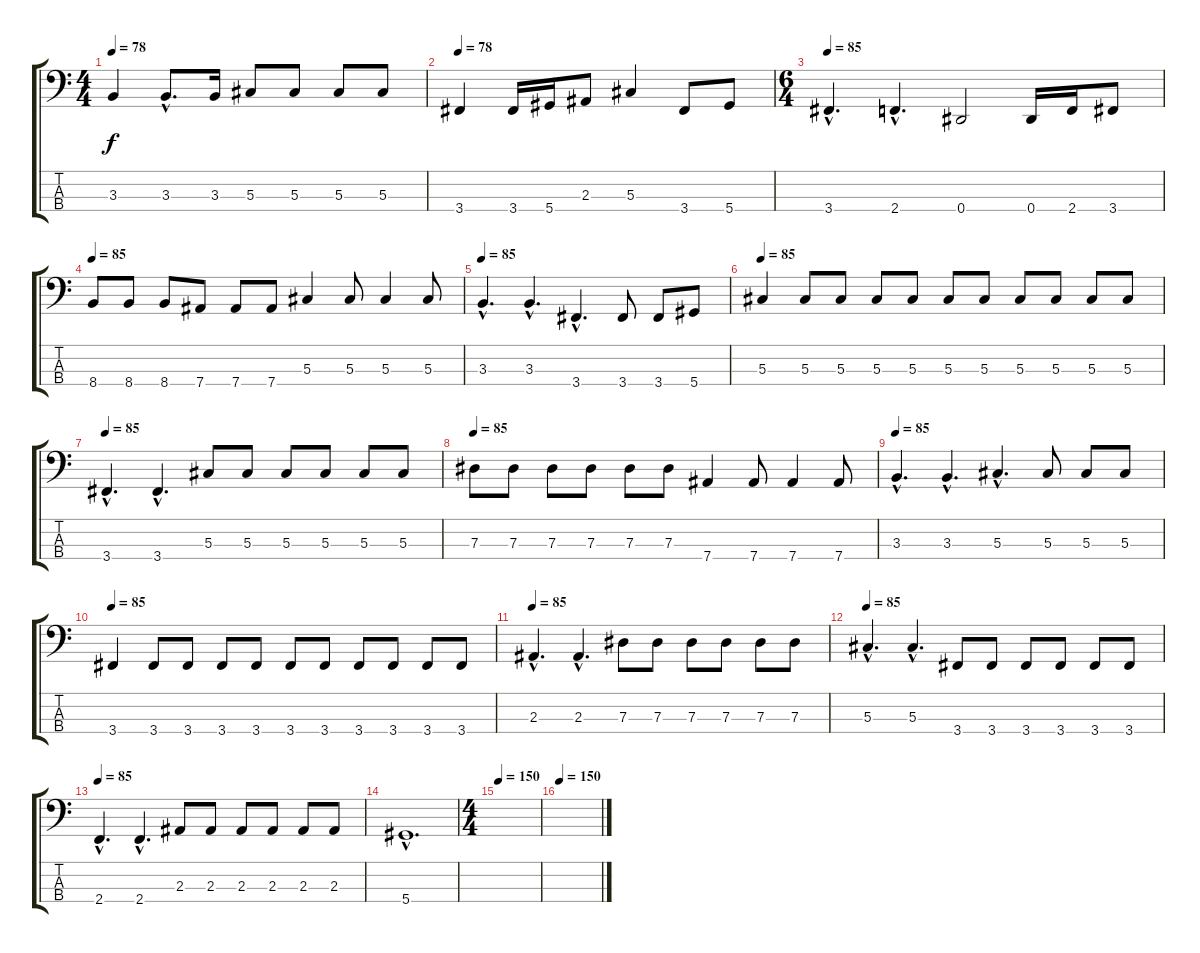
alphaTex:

\track "" {instrument electricbasspick}
\staff {score tabs}
\tuning (Gb2 Db2 Ab1 Eb1) {hide}
\ts (4 4)
\tempo 78
\clef f4
\ks c
3.3.4{dy f} 3.3{hac}.8{d} 3.3.16 5.3.8 5.3.8 5.3.8 5.3.8 |
\tempo 78
3.4.4 3.4.16 5.4.16 2.3.8 5.3.4 3.4.8 5.4.8 |
\ts (6 4)
\tempo 85
3.4{hac}.4{d} 2.4{hac}.4{d} 0.4.2 0.4.16 2.4.16 3.4.8 |
\tempo 85
8.4.8 8.4.8 8.4.8 7.4.8 7.4.8 7.4.8 5.3.4 5.3.8 5.3.4 5.3.8 |
\tempo 85
3.3{hac}.4{d} 3.3{hac}.4{d} 3.4{hac}.4{d} 3.4.8 3.4.8 5.4.8 |
\tempo 85
5.3.4 5.3.8 5.3.8 5.3.8 5.3.8 5.3.8 5.3.8 5.3.8 5.3.8 5.3.8 5.3.8 |
\tempo 85
3.4{hac}.4{d} 3.4{hac}.4{d} 5.3.8 5.3.8 5.3.8 5.3.8 5.3.8 5.3.8 |
\tempo 85
7.3.8 7.3.8 7.3.8 7.3.8 7.3.8 7.3.8 7.4.4 7.4.8 7.4.4 7.4.8 |
\tempo 85
3.3{hac}.4{d} 3.3{hac}.4{d} 5.3{hac}.4{d} 5.3.8 5.3.8 5.3.8 |
\tempo 85
3.4.4 3.4.8 3.4.8 3.4.8 3.4.8 3.4.8 3.4.8 3.4.8 3.4.8 3.4.8 3.4.8 |
\tempo 85
2.3{hac}.4{d} 2.3{hac}.4{d} 7.3.8 7.3.8 7.3.8 7.3.8 7.3.8 7.3.8 |
\tempo 85
5.3{hac}.4{d} 5.3{hac}.4{d} 3.4.8 3.4.8 3.4.8 3.4.8 3.4.8 3.4.8 |
\tempo 85
2.4{hac}.4{d} 2.4{hac}.4{d} 2.3.8 2.3.8 2.3.8 2.3.8 2.3.8 2.3.8 |
5.4{hac}.1{d} |
\ts (4 4)
\tempo 150
|
\tempo 150
